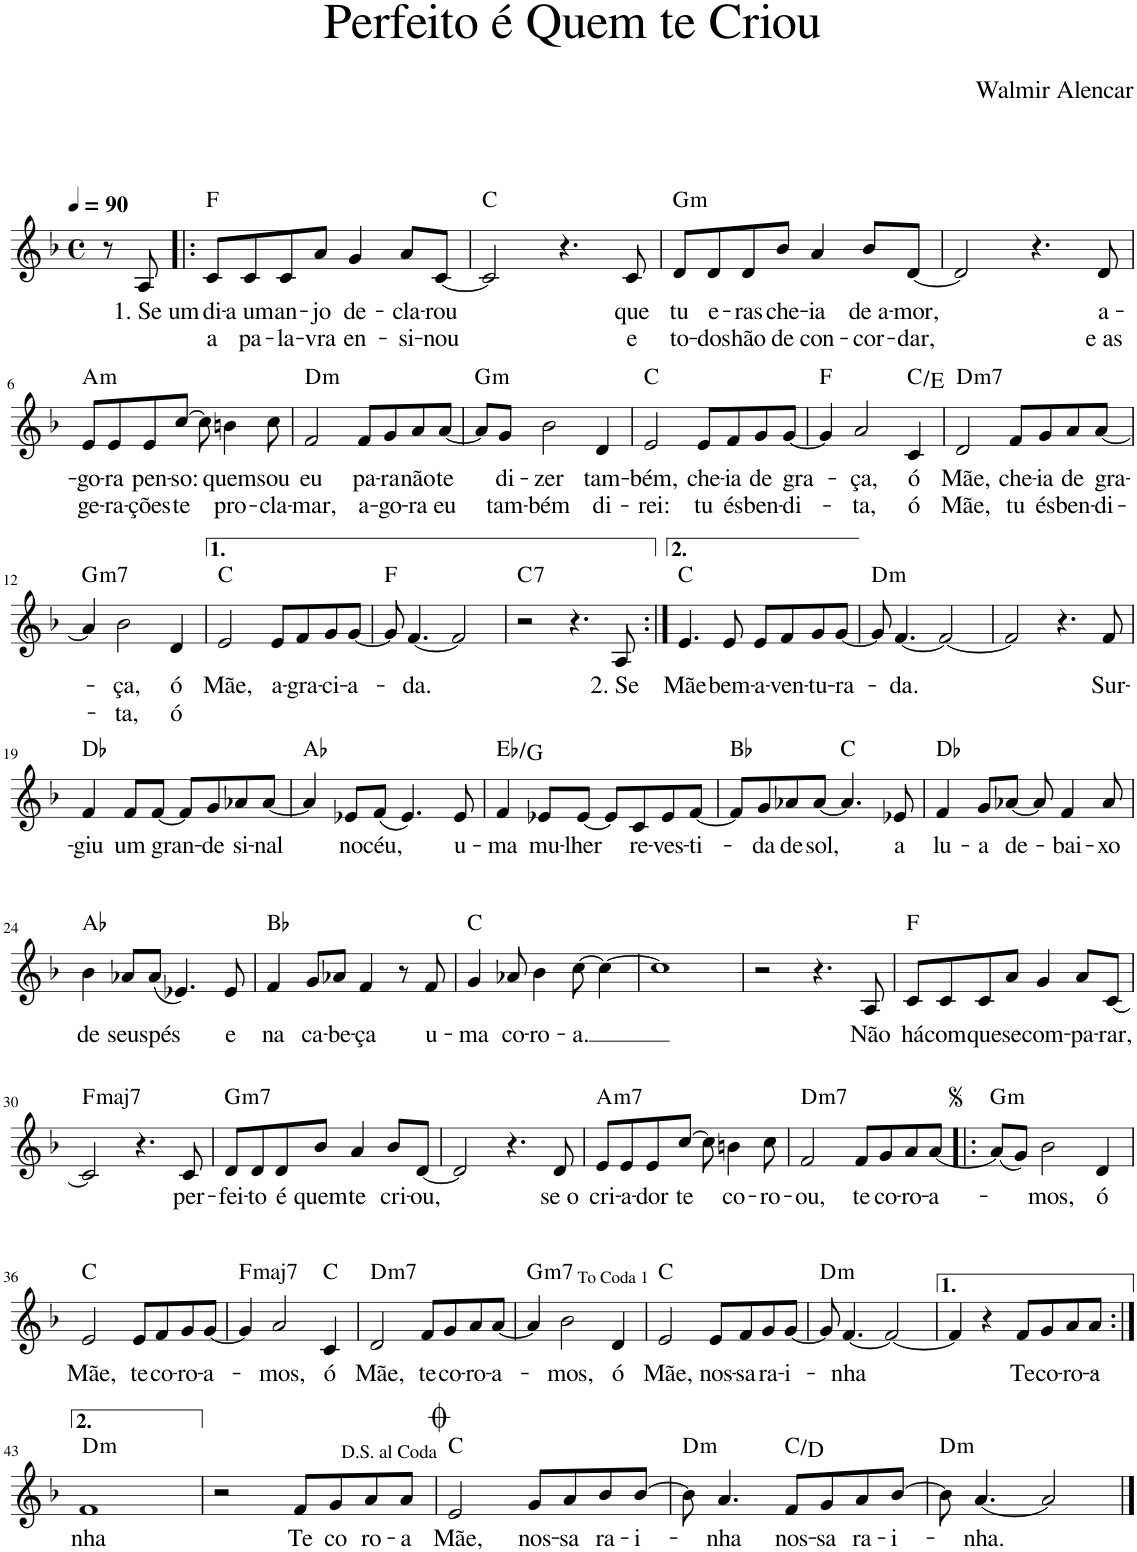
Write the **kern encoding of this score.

**kern	**text	**text	**harte
*part1	*part1	*part1	*part1
*staff1	*staff1	*staff1	*
*I"Voz	*	*	*
*I'Vo.	*	*	*
*clefG2	*	*	*
*k[b-]	*	*	*
*M4/4	*	*	*
*met(c)	*	*	*
*MM90	*	*	*
=1	=1	=1	=1
8r	.	.	.
!	!LO:LY:b	!	!
8A/	1. Se um	.	.
=2!|:	=2!|:	=2!|:	=2!|:
!	!LO:LY:b	!LO:LY:b	!
8c/L	di-	a	F:maj
!	!LO:LY:b	!LO:LY:b	!
8c/	-a um	pa-	.
!	!LO:LY:b	!LO:LY:b	!
8c/	an-	-la-	.
!	!LO:LY:b	!LO:LY:b	!
8a/J	-jo	-vra	.
!	!LO:LY:b	!LO:LY:b	!
4g/	de-	en-	.
!	!LO:LY:b	!LO:LY:b	!
8a/L	-cla-	-si-	.
!	!LO:LY:b	!LO:LY:b	!
[8c/J	-rou	-nou	.
=3	=3	=3	=3
2c/]	.	.	C:maj
4.r	.	.	.
!	!LO:LY:b	!LO:LY:b	!
8c/	que	e	.
=4	=4	=4	=4
!	!LO:LY:b	!LO:LY:b	!LO:H:kt=m
8d/L	tu	to-	G:min
!	!LO:LY:b	!LO:LY:b	!
8d/	e-	-dos	.
!	!LO:LY:b	!LO:LY:b	!
8d/	-ras	hão	.
!	!LO:LY:b	!LO:LY:b	!
8b-/J	che-	de	.
!	!LO:LY:b	!LO:LY:b	!
4a/	-ia	con-	.
!	!LO:LY:b	!LO:LY:b	!
8b-/L	de a-	-cor-	.
!	!LO:LY:b	!LO:LY:b	!
[8d/J	-mor,	-dar,	.
=5	=5	=5	=5
2d/]	.	.	.
4.r	.	.	.
!	!LO:LY:b	!LO:LY:b	!
8d/	a-	e as	.
!!LO:LB:g=z
=6	=6	=6	=6
!	!LO:LY:b	!LO:LY:b	!LO:H:kt=m
8e/L	-go-	ge-	A:min
!	!LO:LY:b	!LO:LY:b	!
8e/	-ra	-ra-	.
!	!LO:LY:b	!LO:LY:b	!
8e/	pen-	-ções	.
!	!LO:LY:b	!LO:LY:b	!
[8cc/J	-so:	te	.
8cc\]	.	.	.
!	!LO:LY:b	!LO:LY:b	!
4bn\	quem	pro-	.
!	!LO:LY:b	!LO:LY:b	!
8cc\	sou	-cla-	.
=7	=7	=7	=7
!	!LO:LY:b	!LO:LY:b	!LO:H:kt=m
2f/	eu	-mar,	D:min
!	!LO:LY:b	!LO:LY:b	!
8f/L	pa-	a-	.
!	!LO:LY:b	!LO:LY:b	!
8g/	-ra	-go-	.
!	!LO:LY:b	!LO:LY:b	!
8a/	não	-ra	.
!	!LO:LY:b	!LO:LY:b	!
[8a/J	te	eu	.
=8	=8	=8	=8
!	!	!	!LO:H:kt=m
8a/L]	.	.	G:min
!	!LO:LY:b	!LO:LY:b	!
8g/J	di-	tam-	.
!	!LO:LY:b	!LO:LY:b	!
2b-\	-zer	-bém	.
!	!LO:LY:b	!LO:LY:b	!
4d/	tam-	di-	.
=9	=9	=9	=9
!	!LO:LY:b	!LO:LY:b	!
2e/	-bém,	-rei:	C:maj
!	!LO:LY:b	!LO:LY:b	!
8e/L	che-	tu	.
!	!LO:LY:b	!LO:LY:b	!
8f/	-ia	és	.
!	!LO:LY:b	!LO:LY:b	!
8g/	de	ben-	.
!	!LO:LY:b	!LO:LY:b	!
[8g/J	gra-	-di-	.
=10	=10	=10	=10
4g/]	.	.	F:maj
!	!LO:LY:b	!LO:LY:b	!
2a/	-ça,	-ta,	.
!	!LO:LY:b	!LO:LY:b	!
4c/	ó	ó	C:maj/3
=11	=11	=11	=11
!	!LO:LY:b	!LO:LY:b	!LO:H:kt=m7
2d/	Mãe,	Mãe,	D:min7
!	!LO:LY:b	!LO:LY:b	!
8f/L	che-	tu	.
!	!LO:LY:b	!LO:LY:b	!
8g/	-ia	és	.
!	!LO:LY:b	!LO:LY:b	!
8a/	de	ben-	.
!	!LO:LY:b	!LO:LY:b	!
[8a/J	gra-	-di-	.
!!LO:LB:g=z
=12	=12	=12	=12
!	!	!	!LO:H:kt=m7
4a/]	.	.	G:min7
!	!LO:LY:b	!LO:LY:b	!
2b-\	-ça,	-ta,	.
!	!LO:LY:b	!LO:LY:b	!
4d/	ó	ó	.
=13	=13	=13	=13
!	!LO:LY:b	!	!
2e/	Mãe,	.	C:maj
!	!LO:LY:b	!	!
8e/L	a-	.	.
!	!LO:LY:b	!	!
8f/	-gra-	.	.
!	!LO:LY:b	!	!
8g/	-ci-	.	.
!	!LO:LY:b	!	!
[8g/J	-a-	.	.
=14	=14	=14	=14
8g/]	.	.	F:maj
!	!LO:LY:b	!	!
[4.f/	-da.	.	.
2f/]	.	.	.
=15	=15	=15	=15
!	!	!	!LO:H:kt=7
2r	.	.	C:7
4.r	.	.	.
!	!LO:LY:b	!	!
8A/	2. Se	.	.
=16:|!	=16:|!	=16:|!	=16:|!
!	!LO:LY:b	!	!
4.e/	Mãe	.	C:maj
!	!LO:LY:b	!	!
8e/	bem-	.	.
!	!LO:LY:b	!	!
8e/L	-a-	.	.
!	!LO:LY:b	!	!
8f/	-ven-	.	.
!	!LO:LY:b	!	!
8g/	-tu-	.	.
!	!LO:LY:b	!	!
[8g/J	-ra-	.	.
=17	=17	=17	=17
!	!	!	!LO:H:kt=m
8g/]	.	.	D:min
!	!LO:LY:b	!	!
[4.f/	-da.	.	.
2f/_	.	.	.
=18	=18	=18	=18
2f/]	.	.	.
4.r	.	.	.
!	!LO:LY:b	!	!
8f/	Sur-	.	.
!!LO:LB:g=z
=19	=19	=19	=19
!	!LO:LY:b	!	!
4f/	-giu	.	Db:maj
!	!LO:LY:b	!	!
8f/L	um	.	.
!	!LO:LY:b	!	!
[8f/J	gran-	.	.
8f/L]	.	.	.
!	!LO:LY:b	!	!
8g/	-de	.	.
!	!LO:LY:b	!	!
8a-X/	si-	.	.
!	!LO:LY:b	!	!
[8a-/J	-nal	.	.
=20	=20	=20	=20
4a-/]	.	.	Ab:maj
!	!LO:LY:b	!	!
8e-X/L	no	.	.
!	!LO:LY:b	!	!
(8f/J	céu,	.	.
4.e-/)	.	.	.
!	!LO:LY:b	!	!
8e-/	u-	.	.
=21	=21	=21	=21
!	!LO:LY:b	!	!
4f/	-ma	.	Eb:maj/3
!	!LO:LY:b	!	!
8e-X/L	mu-	.	.
!	!LO:LY:b	!	!
[8e-/J	-lher	.	.
8e-/L]	.	.	.
!	!LO:LY:b	!	!
8c/	re-	.	.
!	!LO:LY:b	!	!
8e-/	-ves-	.	.
!	!LO:LY:b	!	!
[8f/J	-ti-	.	.
=22	=22	=22	=22
8f/L]	.	.	Bb:maj
!	!LO:LY:b	!	!
8g/	-da	.	.
!	!LO:LY:b	!	!
8a-X/	de	.	.
!	!LO:LY:b	!	!
[8a-/J	sol,	.	.
4.a-/]	.	.	C:maj
!	!LO:LY:b	!	!
8e-X/	a	.	.
=23	=23	=23	=23
!	!LO:LY:b	!	!
4f/	lu-	.	Db:maj
!	!LO:LY:b	!	!
8g/L	-a	.	.
!	!LO:LY:b	!	!
[8a-X/J	de-	.	.
8a-/]	.	.	.
!	!LO:LY:b	!	!
4f/	-bai-	.	.
!	!LO:LY:b	!	!
8a-/	-xo	.	.
!!LO:LB:g=z
=24	=24	=24	=24
!	!LO:LY:b	!	!
4b-\	de	.	Ab:maj
!	!LO:LY:b	!	!
8a-X/L	seus	.	.
!	!LO:LY:b	!	!
(8a-/J	pés	.	.
4.e-X/)	.	.	.
!	!LO:LY:b	!	!
8e-/	e	.	.
=25	=25	=25	=25
!	!LO:LY:b	!	!
4f/	na	.	Bb:maj
!	!LO:LY:b	!	!
8g/L	ca-	.	.
!	!LO:LY:b	!	!
8a-X/J	-be-	.	.
!	!LO:LY:b	!	!
4f/	-ça	.	.
8r	.	.	.
!	!LO:LY:b	!	!
8f/	u-	.	.
=26	=26	=26	=26
!	!LO:LY:b	!	!
4g/	-ma	.	C:maj
!	!LO:LY:b	!	!
8a-X/	co-	.	.
!	!LO:LY:b	!	!
4b-\	-ro-	.	.
!	!LO:LY:b	!	!
[8cc\	-a.	.	.
4cc\_	.	.	.
=27	=27	=27	=27
1cc]	.	.	.
=28	=28	=28	=28
2r	.	.	.
4.r	.	.	.
!	!LO:LY:b	!	!
8A/	Não	.	.
=29	=29	=29	=29
!	!LO:LY:b	!	!
8c/L	há	.	F:maj
!	!LO:LY:b	!	!
8c/	com	.	.
!	!LO:LY:b	!	!
8c/	que	.	.
!	!LO:LY:b	!	!
8a/J	se	.	.
!	!LO:LY:b	!	!
4g/	com-	.	.
!	!LO:LY:b	!	!
8a/L	-pa-	.	.
!	!LO:LY:b	!	!
[8c/J	-rar,	.	.
!!LO:LB:g=z
=30	=30	=30	=30
!	!	!	!LO:H:kt=maj7
2c/]	.	.	F:maj7
4.r	.	.	.
!	!LO:LY:b	!	!
8c/	per-	.	.
=31	=31	=31	=31
!	!LO:LY:b	!	!LO:H:kt=m7
8d/L	-fei-	.	G:min7
!	!LO:LY:b	!	!
8d/	-to	.	.
!	!LO:LY:b	!	!
8d/	é	.	.
!	!LO:LY:b	!	!
8b-/J	quem	.	.
!	!LO:LY:b	!	!
4a/	te	.	.
!	!LO:LY:b	!	!
8b-/L	cri-	.	.
!	!LO:LY:b	!	!
[8d/J	-ou,	.	.
=32	=32	=32	=32
2d/]	.	.	.
4.r	.	.	.
!	!LO:LY:b	!	!
8d/	se o	.	.
=33	=33	=33	=33
!	!LO:LY:b	!	!LO:H:kt=m7
8e/L	cri-	.	A:min7
!	!LO:LY:b	!	!
8e/	-a-	.	.
!	!LO:LY:b	!	!
8e/	-dor	.	.
!	!LO:LY:b	!	!
[8cc/J	te	.	.
8cc\]	.	.	.
!	!LO:LY:b	!	!
4bn\	co-	.	.
!	!LO:LY:b	!	!
8cc\	-ro-	.	.
=34	=34	=34	=34
!	!LO:LY:b	!	!LO:H:kt=m7
2f/	-ou,	.	D:min7
!	!LO:LY:b	!	!
8f/L	te	.	.
!	!LO:LY:b	!	!
8g/	co-	.	.
!	!LO:LY:b	!	!
8a/	-ro-	.	.
!	!LO:LY:b	!	!
[8a/J	-a-	.	.
=35!|:	=35!|:	=35!|:	=35!|:
!	!	!	!LO:H:kt=m
(8a/L]	.	.	G:min
8g/J)	.	.	.
!	!LO:LY:b	!	!
2b-\	-mos,	.	.
!	!LO:LY:b	!	!
4d/	ó	.	.
!!LO:LB:g=z
=36	=36	=36	=36
!	!LO:LY:b	!	!
2e/	Mãe,	.	C:maj
!	!LO:LY:b	!	!
8e/L	te	.	.
!	!LO:LY:b	!	!
8f/	co-	.	.
!	!LO:LY:b	!	!
8g/	-ro-	.	.
!	!LO:LY:b	!	!
[8g/J	-a-	.	.
=37	=37	=37	=37
!	!	!	!LO:H:kt=maj7
4g/]	.	.	F:maj7
!	!LO:LY:b	!	!
2a/	-mos,	.	.
!	!LO:LY:b	!	!
4c/	ó	.	C:maj
=38	=38	=38	=38
!	!LO:LY:b	!	!LO:H:kt=m7
2d/	Mãe,	.	D:min7
!	!LO:LY:b	!	!
8f/L	te	.	.
!	!LO:LY:b	!	!
8g/	co-	.	.
!	!LO:LY:b	!	!
8a/	-ro-	.	.
!	!LO:LY:b	!	!
[8a/J	-a-	.	.
=39	=39	=39	=39
4a/]	.	.	G:min7
!	!LO:LY:b	!	!
2b-\	-mos,	.	.
!	!LO:LY:b	!	!
4d/	ó	.	.
!LO:TX:a:t=<font size="9"/>To Coda 1	!	!	!LO:H:kt=m7
=40	=40	=40	=40
!	!LO:LY:b	!	!
2e/	Mãe,	.	C:maj
!	!LO:LY:b	!	!
8e/L	nos-	.	.
!	!LO:LY:b	!	!
8f/	-sa	.	.
!	!LO:LY:b	!	!
8g/	ra-	.	.
!	!LO:LY:b	!	!
[8g/J	-i-	.	.
=41	=41	=41	=41
!	!	!	!LO:H:kt=m
8g/]	.	.	D:min
!	!LO:LY:b	!	!
[4.f/	-nha	.	.
2f/_	.	.	.
=42	=42	=42	=42
4f/]	.	.	.
4r	.	.	.
!	!LO:LY:b	!	!
8f/L	Te	.	.
!	!LO:LY:b	!	!
8g/	co-	.	.
!	!LO:LY:b	!	!
8a/	-ro-	.	.
!	!LO:LY:b	!	!
8a/J	-a-	.	.
!!LO:LB:g=z
=43:|!	=43:|!	=43:|!	=43:|!
!	!LO:LY:b	!	!LO:H:kt=m
1f	-nha	.	D:min
=44	=44	=44	=44
2r	.	.	.
!	!LO:LY:b	!	!
8f/L	Te	.	.
!	!LO:LY:b	!	!
8g/	co	.	.
!	!LO:LY:b	!	!
8a/	ro-	.	.
!	!LO:LY:b	!	!
8a/J	-a	.	.
!LO:TX:a:t=<font size="10"/>D.S. al Coda	!	!	!
=45	=45	=45	=45
!	!LO:LY:b	!	!
2e/	Mãe,	.	C:maj
!	!LO:LY:b	!	!
8g/L	nos-	.	.
!	!LO:LY:b	!	!
8a/	-sa	.	.
!	!LO:LY:b	!	!
8b-/	ra-	.	.
!	!LO:LY:b	!	!
[8b-/J	-i-	.	.
=46	=46	=46	=46
!	!	!	!LO:H:kt=m
8b-\]	.	.	D:min
!	!LO:LY:b	!	!
4.a/	-nha	.	.
!	!LO:LY:b	!	!
8f/L	nos-	.	C:maj/2
!	!LO:LY:b	!	!
8g/	-sa	.	.
!	!LO:LY:b	!	!
8a/	ra-	.	.
!	!LO:LY:b	!	!
[8b-/J	-i-	.	.
=47	=47	=47	=47
!	!	!	!LO:H:kt=m
8b-\]	.	.	D:min
!	!LO:LY:b	!	!
[4.a/	-nha.	.	.
2a/]	.	.	.
==	==	==	==
*-	*-	*-	*-
